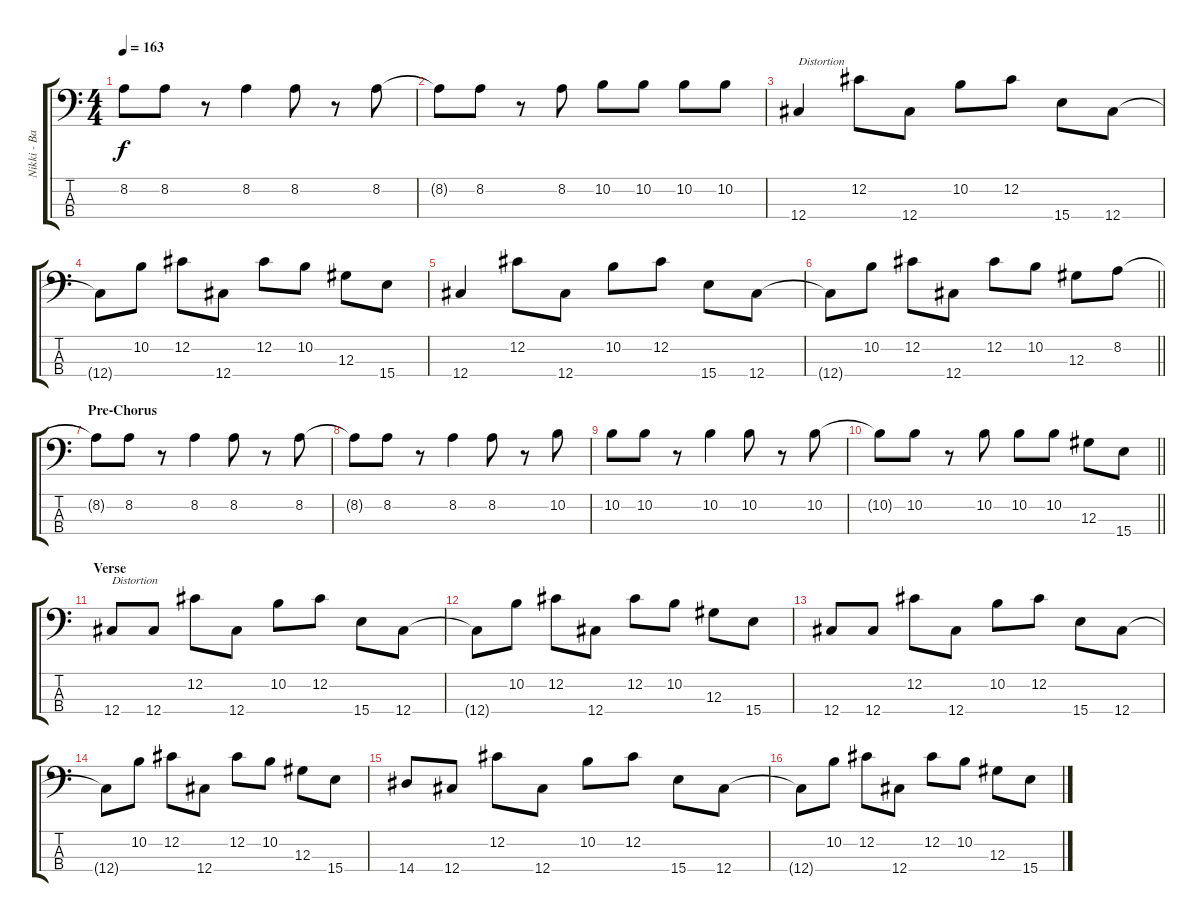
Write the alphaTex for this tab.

\track ("Nikki - Bass (One Octave Up) " "Nikki - Ba") {instrument electricbassfinger}
\staff {score tabs}
\tuning (Gb2 Db2 Ab1 Db1) {hide}
\ts (4 4)
\tempo 163
\clef f4
\ks c
8.2.8{dy f} 8.2.8 r.8 8.2.4 8.2.8 r.8 8.2.8 |
8.2{t}.8 8.2.8 r.8 8.2.8 10.2.8 10.2.8 10.2.8 10.2.8 |
12.4.4{txt "Distortion" instrument electricbassfinger} 12.2.8 12.4.8 10.2.8 12.2.8 15.4.8 12.4.8 |
12.4{t}.8 10.2.8 12.2.8 12.4.8 12.2.8 10.2.8 12.3.8 15.4.8 |
12.4.4 12.2.8 12.4.8 10.2.8 12.2.8 15.4.8 12.4.8 |
\barLineRight lightlight
12.4{t}.8 10.2.8 12.2.8 12.4.8 12.2.8 10.2.8 12.3.8 8.2.8{instrument electricbassfinger} |
\section ("" "Pre-Chorus")
8.2{t}.8 8.2.8 r.8 8.2.4 8.2.8 r.8 8.2.8 |
8.2{t}.8 8.2.8 r.8 8.2.4 8.2.8 r.8 10.2.8 |
10.2.8 10.2.8 r.8 10.2.4 10.2.8 r.8 10.2.8 |
\barLineRight lightlight
10.2{t}.8 10.2.8 r.8 10.2.8 10.2.8 10.2.8 12.3.8 15.4.8 |
\section ("" "Verse")
12.4.8{txt "Distortion" instrument electricbassfinger} 12.4.8 12.2.8 12.4.8 10.2.8 12.2.8 15.4.8 12.4.8 |
12.4{t}.8 10.2.8 12.2.8 12.4.8 12.2.8 10.2.8 12.3.8 15.4.8 |
12.4.8 12.4.8 12.2.8 12.4.8 10.2.8 12.2.8 15.4.8 12.4.8 |
12.4{t}.8 10.2.8 12.2.8 12.4.8 12.2.8 10.2.8 12.3.8 15.4.8 |
14.4.8 12.4.8 12.2.8 12.4.8 10.2.8 12.2.8 15.4.8 12.4.8 |
12.4{t}.8 10.2.8 12.2.8 12.4.8 12.2.8 10.2.8 12.3.8 15.4.8
